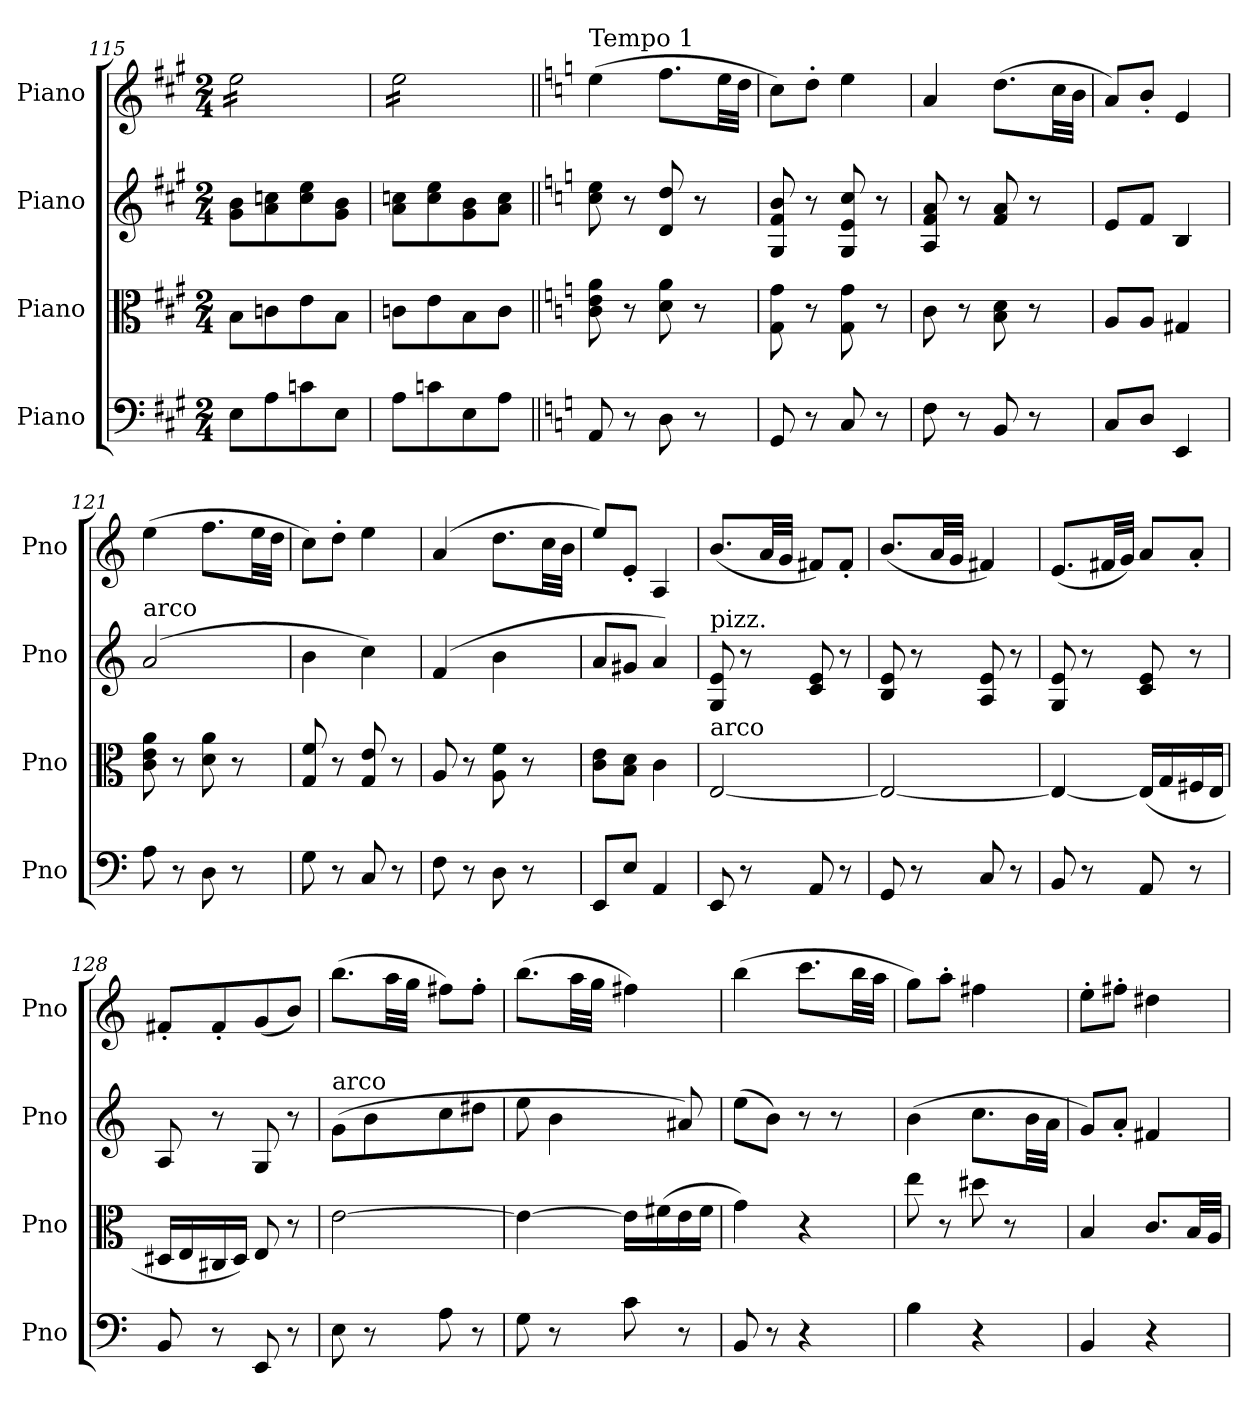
**kern	**kern	**kern	**kern
*part4	*part3	*part2	*part1
*staff4	*staff3	*staff2	*staff1
*I"Piano	*I"Piano	*I"Piano	*I"Piano
*I'Pno	*I'Pno	*I'Pno	*I'Pno
*clefF4	*clefC3	*clefG2	*clefG2
*k[f#c#g#]	*k[f#c#g#]	*k[f#c#g#]	*k[f#c#g#]
*M2/4	*M2/4	*M2/4	*M2/4
=115	=115	=115	=115
*	*	*	*tremolo
8E\L	8B\L	8g#\ 8b\L	16ee\LL
.	.	.	16ee\
8A\	8cn\	8a\ 8ccn\	16ee\
.	.	.	16ee\
8cn\	8e\	8cc\ 8ee\	16ee\
.	.	.	16ee\
8E\J	8B\J	8g#\ 8b\J	16ee\
.	.	.	16ee\JJ
=116	=116	=116	=116
8A\L	8cn\L	8a\ 8ccn\L	16ee\LL
.	.	.	16ee\
8cn\	8e\	8cc\ 8ee\	16ee\
.	.	.	16ee\
8E\	8B\	8g#\ 8b\	16ee\
.	.	.	16ee\
8A\J	8c\J	8a\ 8cc\J	16ee\
.	.	.	16ee\JJ
*	*	*	*Xtremolo
!!LO:LB:g=z
=117||	=117||	=117||	=117||
*k[]	*k[]	*k[]	*k[]
!	!	!	!LO:TX:a:t=Tempo 1
8AA/	8c\ 8e\ 8a\	8cc\ 8ee\	(4ee\
8r	8r	8r	.
8D\	8d\ 8a\	8d/ 8dd/	8.ff\L
8r	8r	8r	.
.	.	.	32ee\LL
.	.	.	32dd\JJJ
=118	=118	=118	=118
8GG/	8G\ 8g\	8G/ 8f/ 8b/	8cc\L)
8r	8r	8r	8dd'\J
8C/	8G\ 8g\	8G/ 8e/ 8cc/	4ee\
8r	8r	8r	.
=119	=119	=119	=119
8F\	8c\	8A/ 8f/ 8a/	4a/
8r	8r	8r	.
8BB/	8B\ 8d\	8f/ 8a/	(8.dd\L
8r	8r	8r	.
.	.	.	32cc\LL
.	.	.	32b\JJJ
=120	=120	=120	=120
8C/L	8A/L	8e/L	8a/L)
8D/J	8A/J	8f/J	8b'/J
4EE/	4G#X/	4B/	4e/
=121	=121	=121	=121
!	!	!LO:TX:a:t=arco	!
8A\	8c\ 8e\ 8a\	(2a/	(4ee\
8r	8r	.	.
8D\	8d\ 8a\	.	8.ff\L
8r	8r	.	.
.	.	.	32ee\LL
.	.	.	32dd\JJJ
=122	=122	=122	=122
8G\	8G/ 8f/	4b\	8cc\L)
8r	8r	.	8dd'\J
8C/	8G/ 8e/	4cc\)	4ee\
8r	8r	.	.
=123	=123	=123	=123
8F\	8A/	(4f/	(4a/
8r	8r	.	.
8D\	8A\ 8f\	4b\	8.dd\L
8r	8r	.	.
.	.	.	32cc\LL
.	.	.	32b\JJJ
=124	=124	=124	=124
8EE/L	8c\ 8e\L	8a/L	8ee/L)
8E/J	8B\ 8d\J	8g#X/J	8e'/J
4AA/	4c\	4a/)	4A/
=125	=125	=125	=125
!	!	!LO:TX:a:t=pizz.	!
!	!LO:TX:a:t=arco	!	!
8EE/	[2E/	8G/ 8e/	(8.b/L
8r	.	8r	.
.	.	.	32a/LL
.	.	.	32g/JJJ
8AA/	.	8c/ 8e/	8f#X/L)
8r	.	8r	8f#'/J
=126	=126	=126	=126
8GG/	2E/_	8B/ 8e/	(8.b/L
8r	.	8r	.
.	.	.	32a/LL
.	.	.	32g/JJJ
8C/	.	8A/ 8e/	4f#X/)
8r	.	8r	.
!!LO:LB:g=z
=127	=127	=127	=127
8BB/	4E/_	8G/ 8e/	(8.e/L
8r	.	8r	.
.	.	.	32f#X/LL
.	.	.	32g/JJJ)
8AA/	(16E/LL]	8c/ 8e/	8a/L
.	16G/	.	.
8r	16F#X/	8r	8a'/J
.	16E/JJ	.	.
=128	=128	=128	=128
8BB/	16D#X/LL	8A/	8f#X'/L
.	16E/	.	.
8r	16C#X/	8r	8f#'/
.	16D#/JJ)	.	.
8EE/	8E/	8G/	(8g/
8r	8r	8r	8b/J)
=129	=129	=129	=129
!	!	!LO:TX:a:t=arco	!
8E\	[2e\	(8g\L	(8.bb\L
8r	.	8b\	.
.	.	.	32aa\LL
.	.	.	32gg\JJJ
8A\	.	8cc\	8ff#X\L)
8r	.	8dd#X\J	8ff#'\J
=130	=130	=130	=130
8G\	4e\_	8ee\	(8.bb\L
8r	.	4b\	.
.	.	.	32aa\LL
.	.	.	32gg\JJJ
8c\	16e\LL]	.	4ff#X\)
.	(16f#X\	.	.
8r	16e\	8a#X/)	.
.	16f#\JJ	.	.
=131	=131	=131	=131
8BB/	4g\)	(8ee\L	(4bb\
8r	.	8b\J)	.
4r	4r	8r	8.ccc\L
.	.	8r	.
.	.	.	32bb\LL
.	.	.	32aa\JJJ
=132	=132	=132	=132
4B\	8ee\	(4b\	8gg\L)
.	8r	.	8aa'\J
4r	8dd#X\	8.cc\L	4ff#X\
.	8r	.	.
.	.	32b\LL	.
.	.	32a\JJJ	.
=133	=133	=133	=133
4BB/	4B/	8g/L)	8ee'\L
.	.	8a'/J	8ff#X'\J
4r	8.c/L	4f#X/	4dd#X\
.	32B/LL	.	.
.	32A/JJJ	.	.
=	=	=	=
*-	*-	*-	*-
